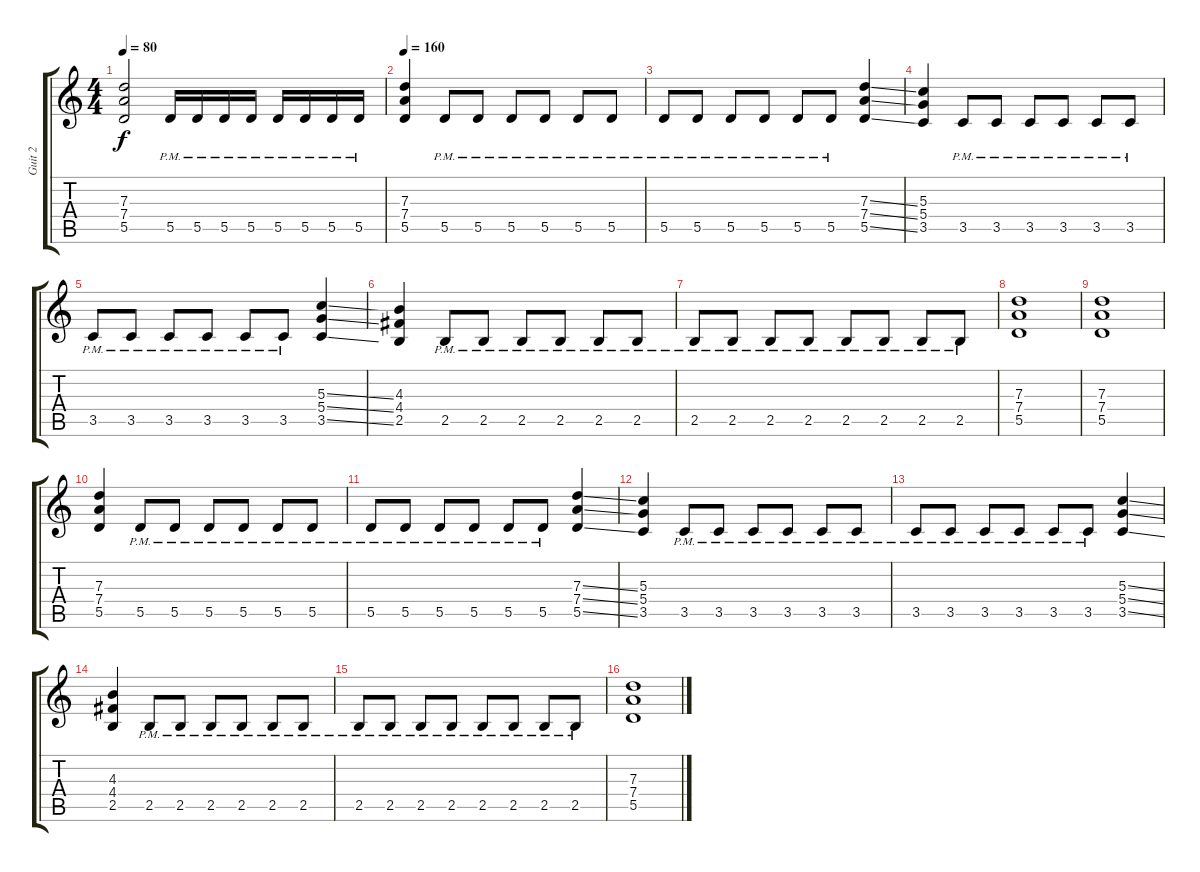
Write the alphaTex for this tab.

\track ("Guit 2" "Guit 2") {instrument distortionguitar}
\staff {score tabs}
\tuning (E4 B3 G3 D3 A2 E2) {hide}
\ts (4 4)
\tempo 80
\clef g2
\ks c
(7.3 7.4 5.5).2{dy f volume 11} 5.5{pm}.16 5.5{pm}.16 5.5{pm}.16 5.5{pm}.16 5.5{pm}.16 5.5{pm}.16 5.5{pm}.16 5.5{pm}.16 |
\tempo 160
(7.3 7.4 5.5).4 5.5{pm}.8 5.5{pm}.8 5.5{pm}.8 5.5{pm}.8 5.5{pm}.8 5.5{pm}.8 |
5.5{pm}.8 5.5{pm}.8 5.5{pm}.8 5.5{pm}.8 5.5{pm}.8 5.5{pm}.8 (7.3{ss} 7.4{ss} 5.5{ss}).4 |
(5.3 5.4 3.5).4 3.5{pm}.8 3.5{pm}.8 3.5{pm}.8 3.5{pm}.8 3.5{pm}.8 3.5{pm}.8 |
3.5{pm}.8 3.5{pm}.8 3.5{pm}.8 3.5{pm}.8 3.5{pm}.8 3.5{pm}.8 (5.3{ss} 5.4{ss} 3.5{ss}).4 |
(4.3 4.4 2.5).4 2.5{pm}.8 2.5{pm}.8 2.5{pm}.8 2.5{pm}.8 2.5{pm}.8 2.5{pm}.8 |
2.5{pm}.8 2.5{pm}.8 2.5{pm}.8 2.5{pm}.8 2.5{pm}.8 2.5{pm}.8 2.5{pm}.8 2.5{pm}.8 |
(7.3 7.4 5.5).1 |
(7.3 7.4 5.5).1 |
(7.3 7.4 5.5).4 5.5{pm}.8 5.5{pm}.8 5.5{pm}.8 5.5{pm}.8 5.5{pm}.8 5.5{pm}.8 |
5.5{pm}.8 5.5{pm}.8 5.5{pm}.8 5.5{pm}.8 5.5{pm}.8 5.5{pm}.8 (7.3{ss} 7.4{ss} 5.5{ss}).4 |
(5.3 5.4 3.5).4 3.5{pm}.8 3.5{pm}.8 3.5{pm}.8 3.5{pm}.8 3.5{pm}.8 3.5{pm}.8 |
3.5{pm}.8 3.5{pm}.8 3.5{pm}.8 3.5{pm}.8 3.5{pm}.8 3.5{pm}.8 (5.3{ss} 5.4{ss} 3.5{ss}).4 |
(4.3 4.4 2.5).4 2.5{pm}.8 2.5{pm}.8 2.5{pm}.8 2.5{pm}.8 2.5{pm}.8 2.5{pm}.8 |
2.5{pm}.8 2.5{pm}.8 2.5{pm}.8 2.5{pm}.8 2.5{pm}.8 2.5{pm}.8 2.5{pm}.8 2.5{pm}.8 |
(7.3 7.4 5.5).1
